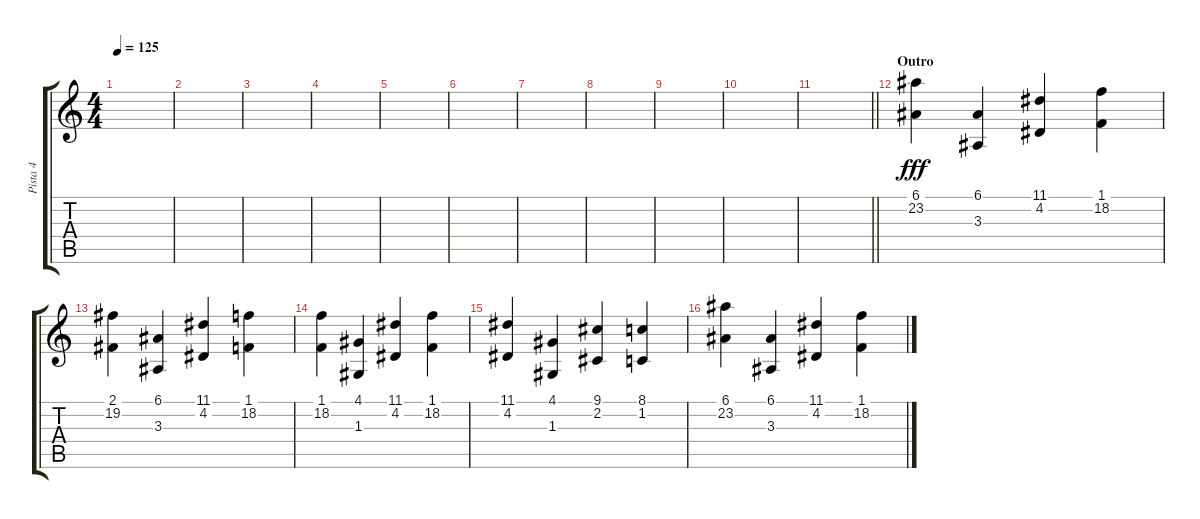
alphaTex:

\track ("Pista 4" "Pista 4") {instrument stringensemble2}
\staff {score tabs}
\tuning (E4 B3 G3 D3 A2 E2) {hide}
\ts (4 4)
\tempo 125
\clef g2
\ks c
|
|
|
|
|
|
|
|
|
|
\barLineRight lightlight
|
\section ("" "Outro")
(6.1 23.2).4{dy fff instrument stringensemble2} (6.1 3.3).4 (11.1 4.2).4 (1.1 18.2).4 |
(2.1 19.2).4 (6.1 3.3).4 (11.1 4.2).4 (1.1 18.2).4 |
(1.1 18.2).4 (4.1 1.3).4 (11.1 4.2).4 (1.1 18.2).4 |
(11.1 4.2).4 (4.1 1.3).4 (9.1 2.2).4 (8.1 1.2).4 |
(6.1 23.2).4 (6.1 3.3).4 (11.1 4.2).4 (1.1 18.2).4
